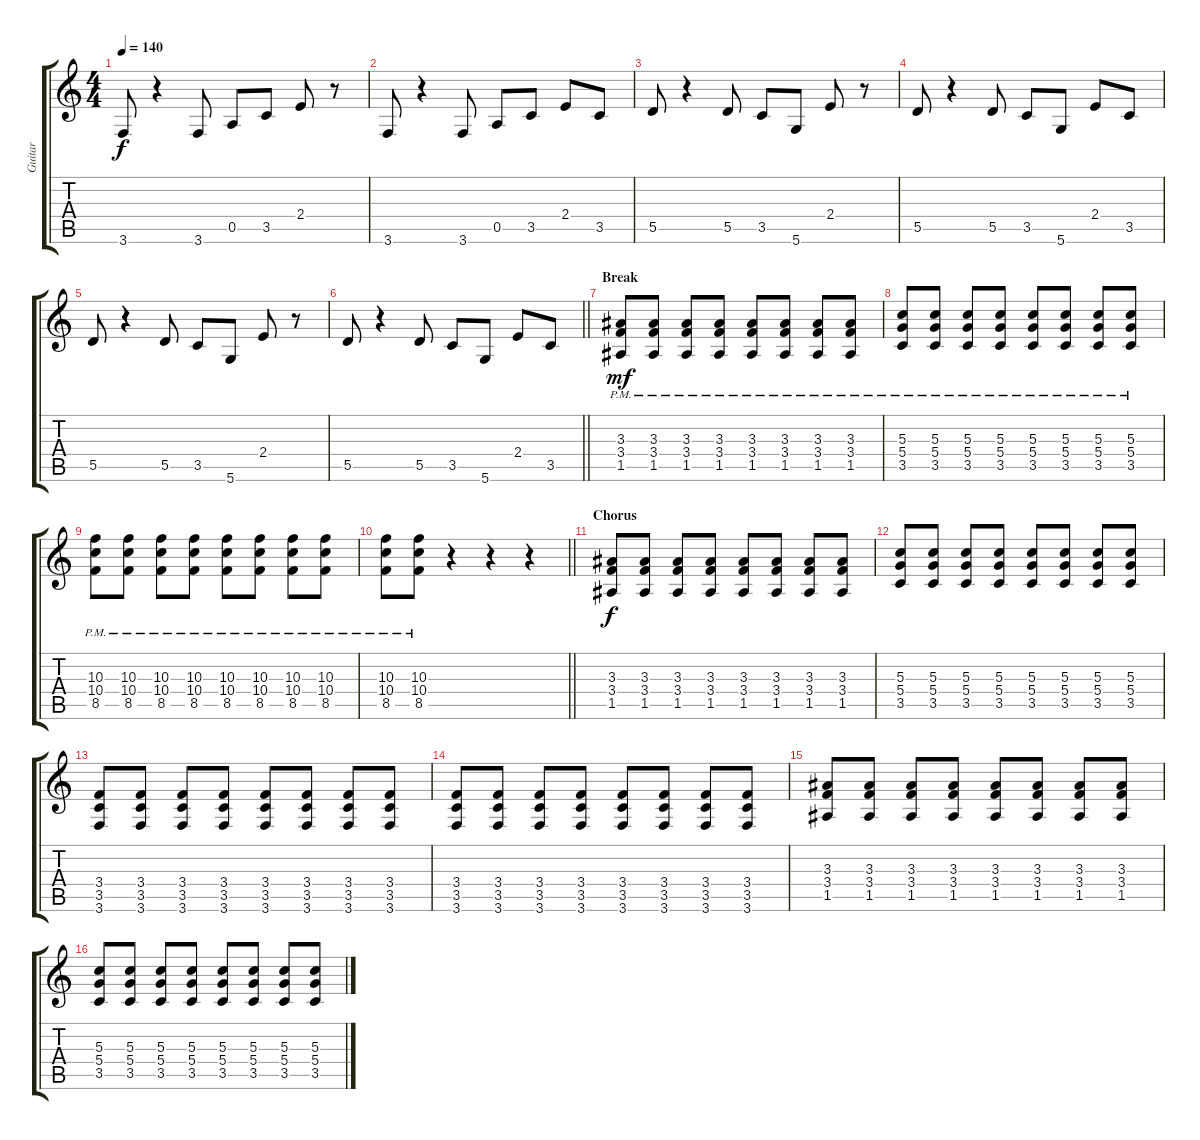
\track ("Guitar" "Guitar") {instrument distortionguitar}
\staff {score tabs}
\tuning (E4 B3 G3 D3 A2 D2) {hide}
\ts (4 4)
\tempo 140
\clef g2
\ks c
3.6.8{dy f} r.4 3.6.8 0.5.8 3.5.8 2.4.8 r.8 |
3.6.8 r.4 3.6.8 0.5.8 3.5.8 2.4.8 3.5.8 |
5.5.8 r.4 5.5.8 3.5.8 5.6.8 2.4.8 r.8 |
5.5.8 r.4 5.5.8 3.5.8 5.6.8 2.4.8 3.5.8 |
5.5.8 r.4 5.5.8 3.5.8 5.6.8 2.4.8 r.8 |
\barLineRight lightlight
5.5.8 r.4 5.5.8 3.5.8 5.6.8 2.4.8 3.5.8 |
\section ("" "Break")
(3.3{pm} 3.4{pm} 1.5{pm}).8{dy mf} (3.3{pm} 3.4{pm} 1.5{pm}).8 (3.3{pm} 3.4{pm} 1.5{pm}).8 (3.3{pm} 3.4{pm} 1.5{pm}).8 (3.3{pm} 3.4{pm} 1.5{pm}).8 (3.3{pm} 3.4{pm} 1.5{pm}).8 (3.3{pm} 3.4{pm} 1.5{pm}).8 (3.3{pm} 3.4{pm} 1.5{pm}).8 |
(5.3{pm} 5.4{pm} 3.5{pm}).8 (5.3{pm} 5.4{pm} 3.5{pm}).8 (5.3{pm} 5.4{pm} 3.5{pm}).8 (5.3{pm} 5.4{pm} 3.5{pm}).8 (5.3{pm} 5.4{pm} 3.5{pm}).8 (5.3{pm} 5.4{pm} 3.5{pm}).8 (5.3{pm} 5.4{pm} 3.5{pm}).8 (5.3{pm} 5.4{pm} 3.5{pm}).8 |
(10.3{pm} 10.4{pm} 8.5{pm}).8 (10.3{pm} 10.4{pm} 8.5{pm}).8 (10.3{pm} 10.4{pm} 8.5{pm}).8 (10.3{pm} 10.4{pm} 8.5{pm}).8 (10.3{pm} 10.4{pm} 8.5{pm}).8 (10.3{pm} 10.4{pm} 8.5{pm}).8 (10.3{pm} 10.4{pm} 8.5{pm}).8 (10.3{pm} 10.4{pm} 8.5{pm}).8 |
\barLineRight lightlight
(10.3{pm} 10.4{pm} 8.5{pm}).8 (10.3{pm} 10.4{pm} 8.5{pm}).8 r.4 r.4 r.4 |
\section ("" "Chorus")
(3.3 3.4 1.5).8{dy f} (3.3 3.4 1.5).8 (3.3 3.4 1.5).8 (3.3 3.4 1.5).8 (3.3 3.4 1.5).8 (3.3 3.4 1.5).8 (3.3 3.4 1.5).8 (3.3 3.4 1.5).8 |
(5.3 5.4 3.5).8 (5.3 5.4 3.5).8 (5.3 5.4 3.5).8 (5.3 5.4 3.5).8 (5.3 5.4 3.5).8 (5.3 5.4 3.5).8 (5.3 5.4 3.5).8 (5.3 5.4 3.5).8 |
(3.4 3.5 3.6).8 (3.4 3.5 3.6).8 (3.4 3.5 3.6).8 (3.4 3.5 3.6).8 (3.4 3.5 3.6).8 (3.4 3.5 3.6).8 (3.4 3.5 3.6).8 (3.4 3.5 3.6).8 |
(3.4 3.5 3.6).8 (3.4 3.5 3.6).8 (3.4 3.5 3.6).8 (3.4 3.5 3.6).8 (3.4 3.5 3.6).8 (3.4 3.5 3.6).8 (3.4 3.5 3.6).8 (3.4 3.5 3.6).8 |
(3.3 3.4 1.5).8 (3.3 3.4 1.5).8 (3.3 3.4 1.5).8 (3.3 3.4 1.5).8 (3.3 3.4 1.5).8 (3.3 3.4 1.5).8 (3.3 3.4 1.5).8 (3.3 3.4 1.5).8 |
(5.3 5.4 3.5).8 (5.3 5.4 3.5).8 (5.3 5.4 3.5).8 (5.3 5.4 3.5).8 (5.3 5.4 3.5).8 (5.3 5.4 3.5).8 (5.3 5.4 3.5).8 (5.3 5.4 3.5).8
